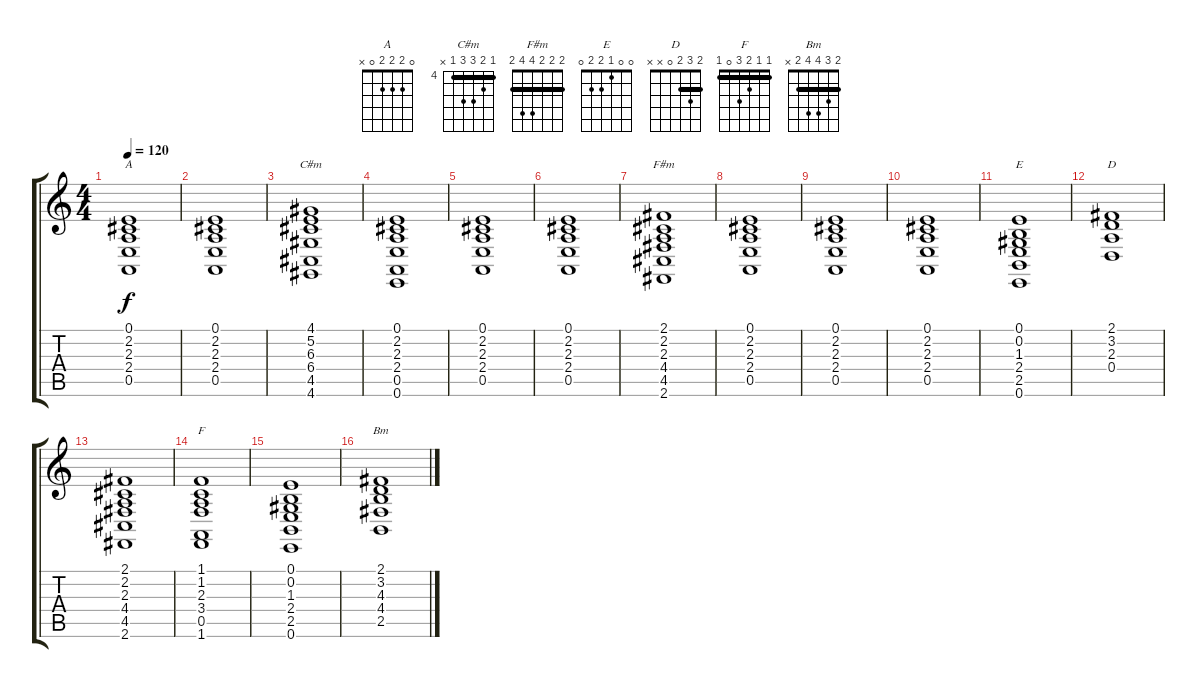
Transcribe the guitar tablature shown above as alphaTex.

\track "" {instrument choiraahs}
\staff {score tabs}
\tuning (E4 B3 G3 D3 A2 E2) {hide}
\chord ("A" 0 2 2 2 0 x)
\chord ("C#m" 4 5 6 6 4 x) {firstfret 4 barre 4}
\chord ("F#m" 2 2 2 4 4 2) {barre 2}
\chord ("E" 0 0 1 2 2 0)
\chord ("D" 2 3 2 0 x x) {barre 2}
\chord ("F" 1 1 2 3 0 1) {barre 1}
\chord ("Bm" 2 3 4 4 2 x) {barre 2}
\ts (4 4)
\tempo 120
\clef g2
\ks c
(0.1 2.2 2.3 2.4 0.5).1{ch "A" dy f} |
(0.1 2.2 2.3 2.4 0.5).1 |
(4.1 5.2 6.3 6.4 4.5 4.6).1{ch "C#m"} |
(0.1 2.2 2.3 2.4 0.5 0.6).1 |
(0.1 2.2 2.3 2.4 0.5).1 |
(0.1 2.2 2.3 2.4 0.5).1 |
(2.1 2.2 2.3 4.4 4.5 2.6).1{ch "F#m"} |
(0.1 2.2 2.3 2.4 0.5).1 |
(0.1 2.2 2.3 2.4 0.5).1 |
(0.1 2.2 2.3 2.4 0.5).1 |
(0.1 0.2 1.3 2.4 2.5 0.6).1{ch "E"} |
(2.1 3.2 2.3 0.4).1{ch "D"} |
(2.1 2.2 2.3 4.4 4.5 2.6).1 |
(1.1 1.2 2.3 3.4 0.5 1.6).1{ch "F"} |
(0.1 0.2 1.3 2.4 2.5 0.6).1 |
(2.1 3.2 4.3 4.4 2.5).1{ch "Bm"}
